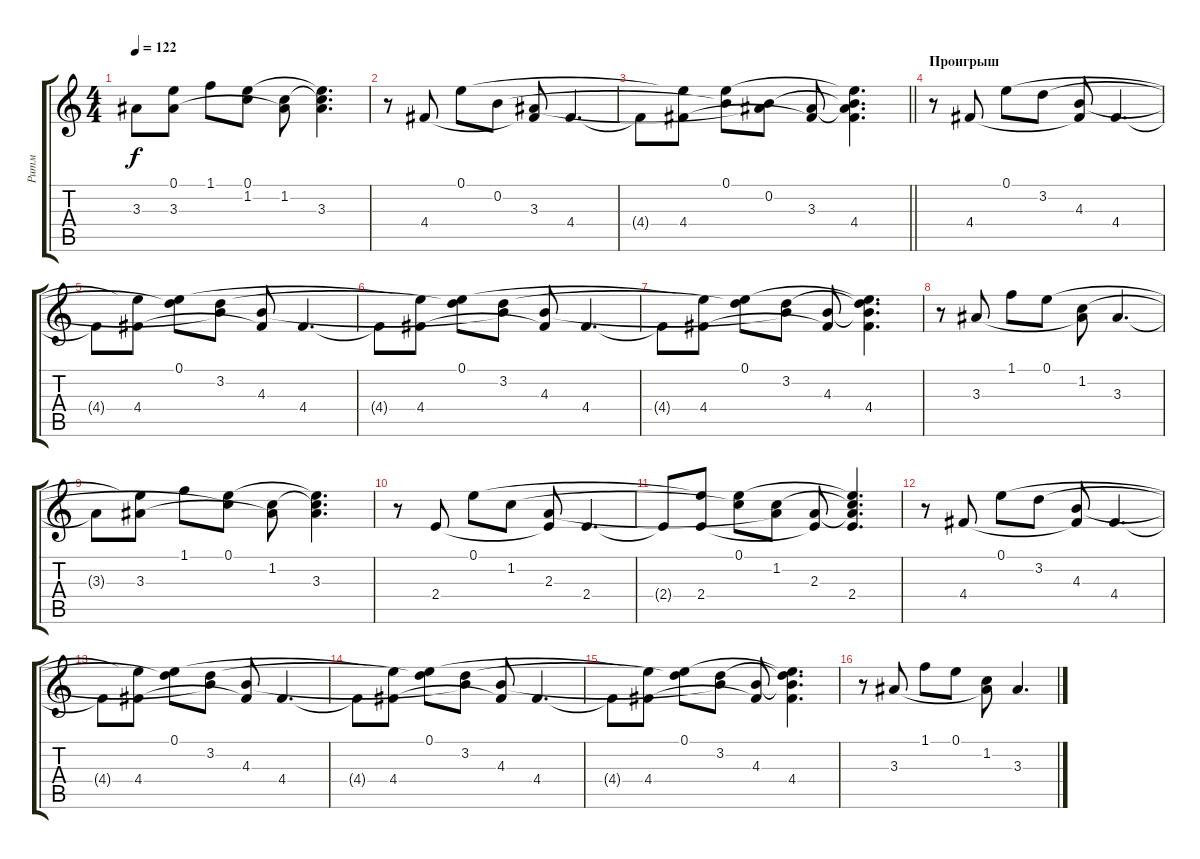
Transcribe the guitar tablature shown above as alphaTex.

\track ("Ритм" "Ритм") {instrument electricguitarclean}
\staff {score tabs}
\tuning (E4 B3 G3 D3 A2 E2) {hide}
\ts (4 4)
\tempo 122
\clef g2
\ks c
3.3{t}.8{dy f} (0.1{t} 3.3).8 1.1.8 (0.1 1.2{t}).8 (1.2 3.3{t}).8 (0.1{t} 1.2{t} 3.3).4{d} |
r.8 4.4.8 0.1.8 0.2.8 (3.3 4.4{t}).8 4.4.4{d} |
\barLineRight lightlight
4.4{t}.8 (0.1{t} 4.4).8 (0.1 0.2{t}).8 (0.2 3.3{t}).8 (3.3 4.4{t}).8 (0.1{t} 0.2{t} 3.3{t} 4.4).4{d} |
\section ("" "Проигрыш")
r.8 4.4.8 0.1.8 3.2.8 (4.3 4.4{t}).8 4.4.4{d} |
4.4{t}.8 (0.1{t} 4.4).8 (0.1 3.2{t}).8 (3.2 4.3{t}).8 (4.3 4.4{t}).8 4.4.4{d} |
4.4{t}.8 (0.1{t} 4.4).8 (0.1 3.2{t}).8 (3.2 4.3{t}).8 (4.3 4.4{t}).8 4.4.4{d} |
4.4{t}.8 (0.1{t} 4.4).8 (0.1 3.2{t}).8 (3.2 4.3{t}).8 (4.3 4.4{t}).8 (0.1{t} 3.2{t} 4.3{t} 4.4).4{d} |
r.8 3.3.8 1.1.8 0.1.8 (1.2 3.3{t}).8 3.3.4{d} |
3.3{t}.8 (0.1{t} 3.3).8 1.1.8 (0.1 1.2{t}).8 (1.2 3.3{t}).8 (0.1{t} 1.2{t} 3.3).4{d} |
r.8 2.4.8 0.1.8 1.2.8 (2.3 2.4{t}).8 2.4.4{d} |
2.4{t}.8 (0.1{t} 2.4).8 (0.1 1.2{t}).8 (1.2 2.3{t}).8 (2.3 2.4{t}).8 (0.1{t} 1.2{t} 2.3{t} 2.4).4{d} |
r.8 4.4.8 0.1.8 3.2.8 (4.3 4.4{t}).8 4.4.4{d} |
4.4{t}.8 (0.1{t} 4.4).8 (0.1 3.2{t}).8 (3.2 4.3{t}).8 (4.3 4.4{t}).8 4.4.4{d} |
4.4{t}.8 (0.1{t} 4.4).8 (0.1 3.2{t}).8 (3.2 4.3{t}).8 (4.3 4.4{t}).8 4.4.4{d} |
4.4{t}.8 (0.1{t} 4.4).8 (0.1 3.2{t}).8 (3.2 4.3{t}).8 (4.3 4.4{t}).8 (0.1{t} 3.2{t} 4.3{t} 4.4).4{d} |
r.8 3.3.8 1.1.8 0.1.8 (1.2 3.3{t}).8 3.3.4{d}
